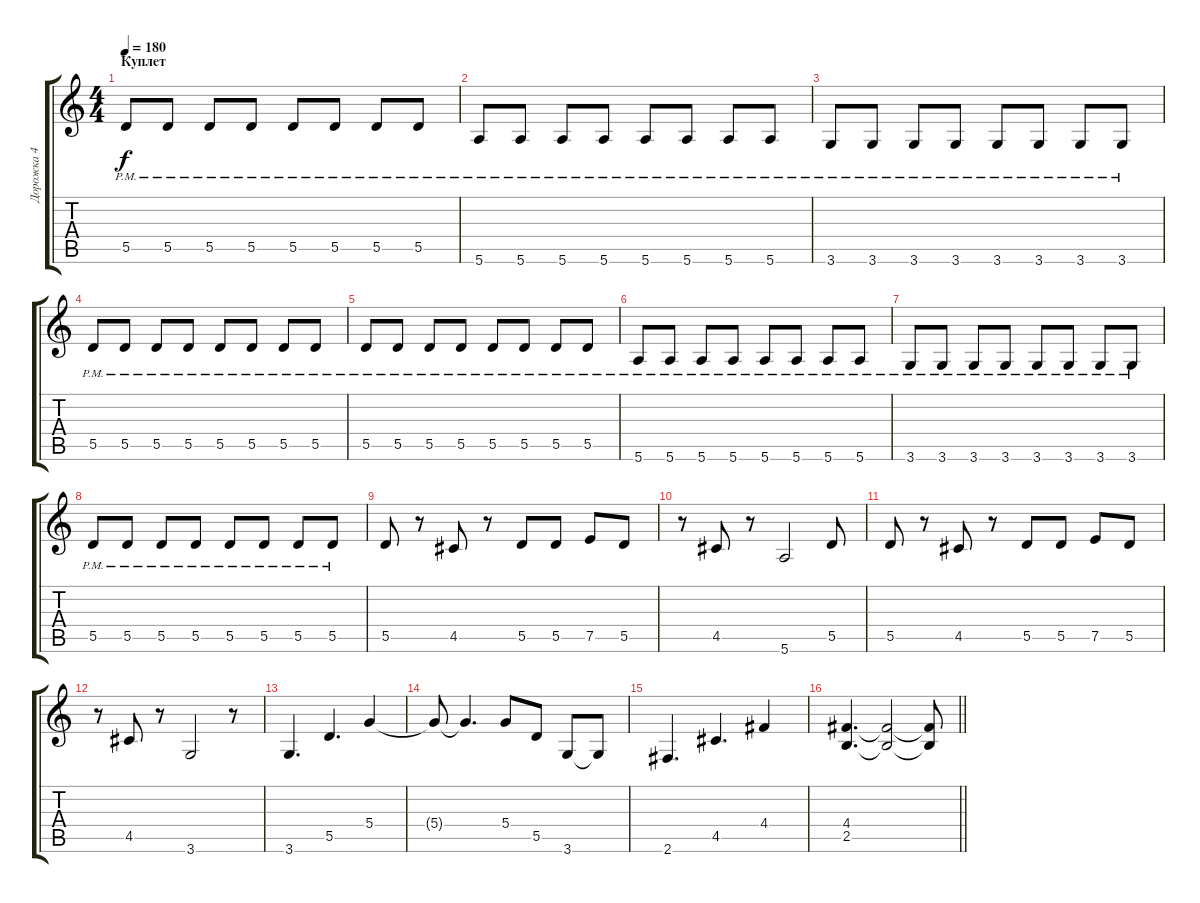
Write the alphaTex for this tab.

\track ("Дорожка 4" "Дорожка 4") {instrument distortionguitar}
\staff {score tabs}
\tuning (E4 B3 G3 D3 A2 E2) {hide}
\ts (4 4)
\section ("" "Куплет")
\tempo 180
\clef g2
\ks c
5.5{pm}.8{dy f} 5.5{pm}.8 5.5{pm}.8 5.5{pm}.8 5.5{pm}.8 5.5{pm}.8 5.5{pm}.8 5.5{pm}.8 |
5.6{pm}.8 5.6{pm}.8 5.6{pm}.8 5.6{pm}.8 5.6{pm}.8 5.6{pm}.8 5.6{pm}.8 5.6{pm}.8 |
3.6{pm}.8 3.6{pm}.8 3.6{pm}.8 3.6{pm}.8 3.6{pm}.8 3.6{pm}.8 3.6{pm}.8 3.6{pm}.8 |
5.5{pm}.8 5.5{pm}.8 5.5{pm}.8 5.5{pm}.8 5.5{pm}.8 5.5{pm}.8 5.5{pm}.8 5.5{pm}.8 |
5.5{pm}.8 5.5{pm}.8 5.5{pm}.8 5.5{pm}.8 5.5{pm}.8 5.5{pm}.8 5.5{pm}.8 5.5{pm}.8 |
5.6{pm}.8 5.6{pm}.8 5.6{pm}.8 5.6{pm}.8 5.6{pm}.8 5.6{pm}.8 5.6{pm}.8 5.6{pm}.8 |
3.6{pm}.8 3.6{pm}.8 3.6{pm}.8 3.6{pm}.8 3.6{pm}.8 3.6{pm}.8 3.6{pm}.8 3.6{pm}.8 |
5.5{pm}.8 5.5{pm}.8 5.5{pm}.8 5.5{pm}.8 5.5{pm}.8 5.5{pm}.8 5.5{pm}.8 5.5{pm}.8 |
5.5.8 r.8 4.5.8 r.8 5.5.8 5.5.8 7.5.8 5.5.8 |
r.8 4.5.8 r.8 5.6.2 5.5.8 |
5.5.8 r.8 4.5.8 r.8 5.5.8 5.5.8 7.5.8 5.5.8 |
r.8 4.5.8 r.8 3.6.2 r.8 |
3.6.4{d} 5.5.4{d} 5.4.4 |
5.4{t}.8 5.4{t}.4{d} 5.4.8 5.5.8 3.6.8 3.6{t}.8 |
2.6.4{d} 4.5.4{d} 4.4.4 |
\barLineRight lightlight
(4.4 2.5).4{d} (4.4{t} 2.5{t}).2 (4.4{t} 2.5{t}).8
